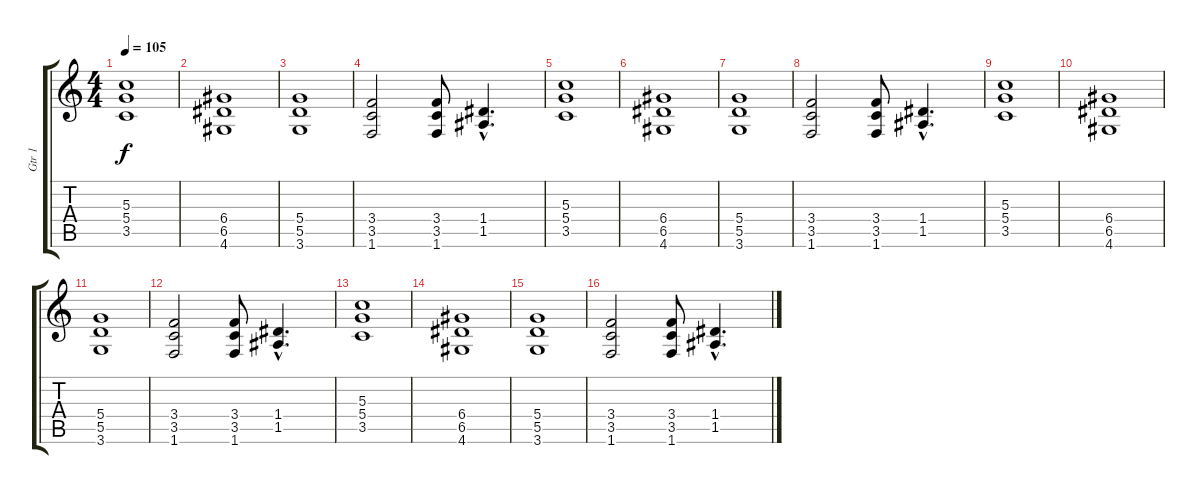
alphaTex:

\track ("Gtr 1" "Gtr 1") {instrument overdrivenguitar}
\staff {score tabs}
\tuning (E4 B3 G3 D3 A2 E2) {hide}
\ts (4 4)
\tempo 105
\clef g2
\ks c
(5.3 5.4 3.5).1{txt "" dy f} |
(6.4 6.5 4.6).1 |
(5.4 5.5 3.6).1 |
(3.4 3.5 1.6).2 (3.4 3.5 1.6).8 (1.4{hac} 1.5{hac}).4{d} |
(5.3 5.4 3.5).1 |
(6.4 6.5 4.6).1 |
(5.4 5.5 3.6).1 |
(3.4 3.5 1.6).2 (3.4 3.5 1.6).8 (1.4{hac} 1.5{hac}).4{d} |
(5.3 5.4 3.5).1 |
(6.4 6.5 4.6).1 |
(5.4 5.5 3.6).1 |
(3.4 3.5 1.6).2 (3.4 3.5 1.6).8 (1.4{hac} 1.5{hac}).4{d} |
(5.3 5.4 3.5).1 |
(6.4 6.5 4.6).1 |
(5.4 5.5 3.6).1 |
(3.4 3.5 1.6).2 (3.4 3.5 1.6).8 (1.4{hac} 1.5{hac}).4{d}
